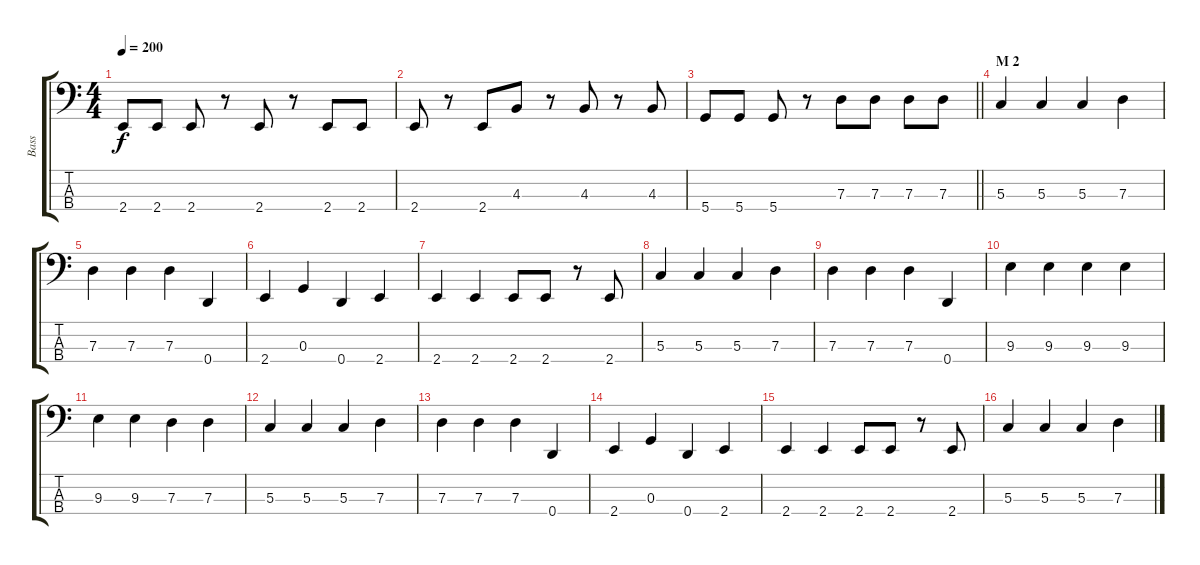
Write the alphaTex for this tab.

\track ("Bass" "Bass") {instrument electricbasspick}
\staff {score tabs}
\tuning (F2 C2 G1 D1) {hide}
\ts (4 4)
\tempo 200
\clef f4
\ks c
2.4.8{dy f} 2.4.8 2.4.8 r.8 2.4.8 r.8 2.4.8 2.4.8 |
2.4.8 r.8 2.4.8 4.3.8 r.8 4.3.8 r.8 4.3.8 |
\barLineRight lightlight
5.4.8 5.4.8 5.4.8 r.8 7.3.8 7.3.8 7.3.8 7.3.8 |
\section ("" "M 2")
5.3.4 5.3.4 5.3.4 7.3.4 |
7.3.4 7.3.4 7.3.4 0.4.4 |
2.4.4 0.3.4 0.4.4 2.4.4 |
2.4.4 2.4.4 2.4.8 2.4.8 r.8 2.4.8 |
5.3.4 5.3.4 5.3.4 7.3.4 |
7.3.4 7.3.4 7.3.4 0.4.4 |
9.3.4 9.3.4 9.3.4 9.3.4 |
9.3.4 9.3.4 7.3.4 7.3.4 |
5.3.4 5.3.4 5.3.4 7.3.4 |
7.3.4 7.3.4 7.3.4 0.4.4 |
2.4.4 0.3.4 0.4.4 2.4.4 |
2.4.4 2.4.4 2.4.8 2.4.8 r.8 2.4.8 |
5.3.4 5.3.4 5.3.4 7.3.4
